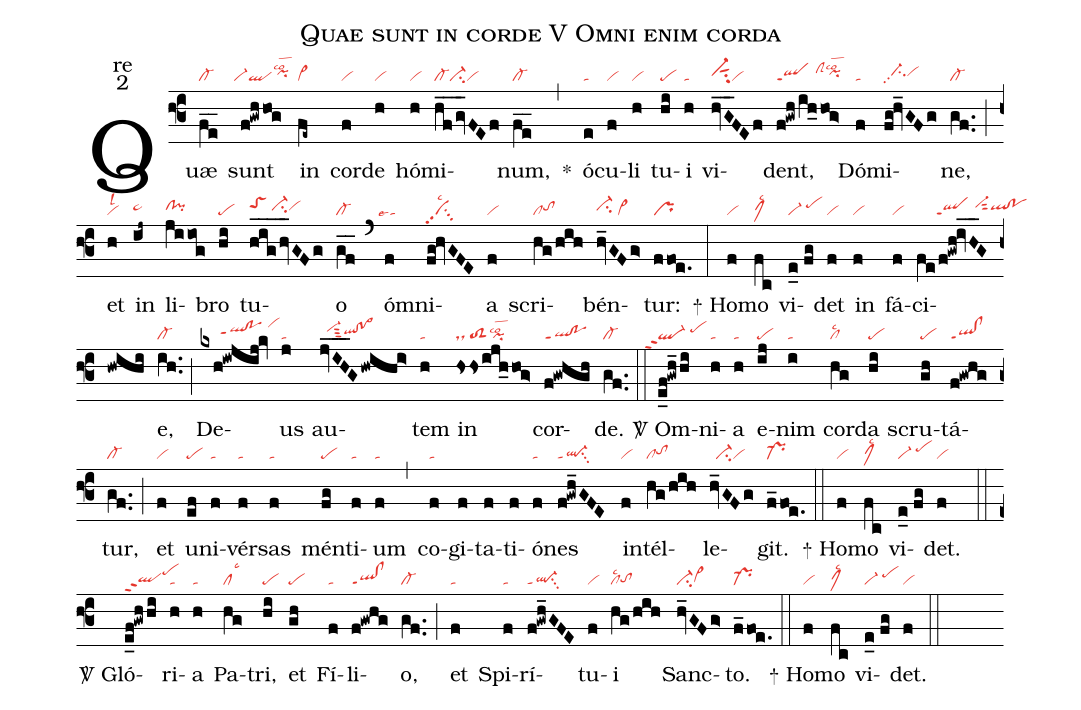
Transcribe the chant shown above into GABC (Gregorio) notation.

name:Quae sunt in corde V Omni enim corda;
office-part:re;
mode:2;
nabc-lines:1;
%%
(f3) Quæ(fe__|cl-) sunt(f!gwh/hog|``vi-qlpihhlsco2) in(fe~|vi>)
cor(f|vi)de(h|vi) hó(h|vi)mi(hf__/gv_FEf|cl-ci-vi)num,(fe__|cl-) <sp>*</sp>(,)
ó(e|ta)cu(f|vi)li(h|vi) tu(hi|pe)i(h|ta)
vi(hvG__FEf|vi-hhsut1su2vi)dent,(f!gwh/ih_/hog>|qlppt1/clShipihhlsco2)
Dó(f|ta)mi(fg@hv_GFg|//ci-hhpp2vihh)ne,(gf..|cl-) (;)
et(h|vilsl2) in(ij~|pe~hh) li(ji/iog|clhh!pihh)bro(hi|pe) tu(hig___/hv_GFg|toShi/ci-hhvihh)o(gf__|cl-) (`)
óm(f|``talse4)ni(fg@hvGFE|vipp2su3lsc2)a(f|vi) scri(hg/hih|cltohh)bén(hv_GFg>|ci-hh/vi>)tur:(ffoe.|pr) (:)

<sp>+</sp> Ho(f|vi)mo(fc|clMhhlsc2) vi(e_0//fg|vi-/pehi)det(f|vi) in(f|vi)
fá(f|vi)ci(fe/f!gwh@ivH__G/hwihi|//////qlppt1/vi-hisut2qlhh!pohh)e,(ih..|cl-) (;)
De(kxh!iwjij@kv|//////qlhh!pohhppt1/vihk)us(j|ta) au(jvIH___G/hwihi>|//vi-hisut3qlhh!po>hh)tem(h|ta)
in(hshsijh_/hog>|ds/toS2pilsco2) cor(f!gwhgh|ql!poppt1)de.(gf..|cl-) (::)

<sp>V/</sp> Om(e_f!gwh_/hi|````ql-ppt2/pehi)ni(h|ta)a(h|ta) e(ij|pe)nim(i|ta)
cor(hg|cllsc2)da(hi|pe) scru(gh|pe)tá(f!gwhg|ql!clppt1)tur,(gf..|cl-) (;)
et(f|vi) u(ef|pe)ni(f|ta)vér(f|ta)sas(f|ta) mén(fg|pe)ti(f|ta)um(f|ta) (,)
co(f|ta)gi(f)ta(f)ti(f)ó(f|ta)nes(f!gwh_GFE|ql-ppt1su3)
in(f|vi)tél(hg/hih|cltohh)le(hv_GFg|//ci-vi)git.(f_1foe.|pr-) (::)

<sp>+</sp> Ho(f|vi)mo(fc|clMhhlsc2) vi(e_0//fg|vi-/pehi)det.(f|vi) (::)

<sp>V/</sp> Gló(e_f!gwh/hi|qlhgppt2pehj)ri(h|ta)a(h|ta)
Pa(hg|cllsc3)tri,(hi|pe) et(gh|pe)
Fí(f|ta)li(f!gwhg|ql!clppt1)o,(gf..|cl-) (;)
et(f|ta)
Spi(f|ta)rí(f!gwh_GFE|ql-ppt1su3)tu(f|vi)i(hg/hih|cllsc2tohg)
Sanc(hv_GFg>|ci-vi>hg)to.(f_1foe.|pr-) (::)

<sp>+</sp> Ho(f|vi)mo(fc|clMhhlsc2) vi(e_0//fg|vi-/pehi)det.(f|vi) (::)
